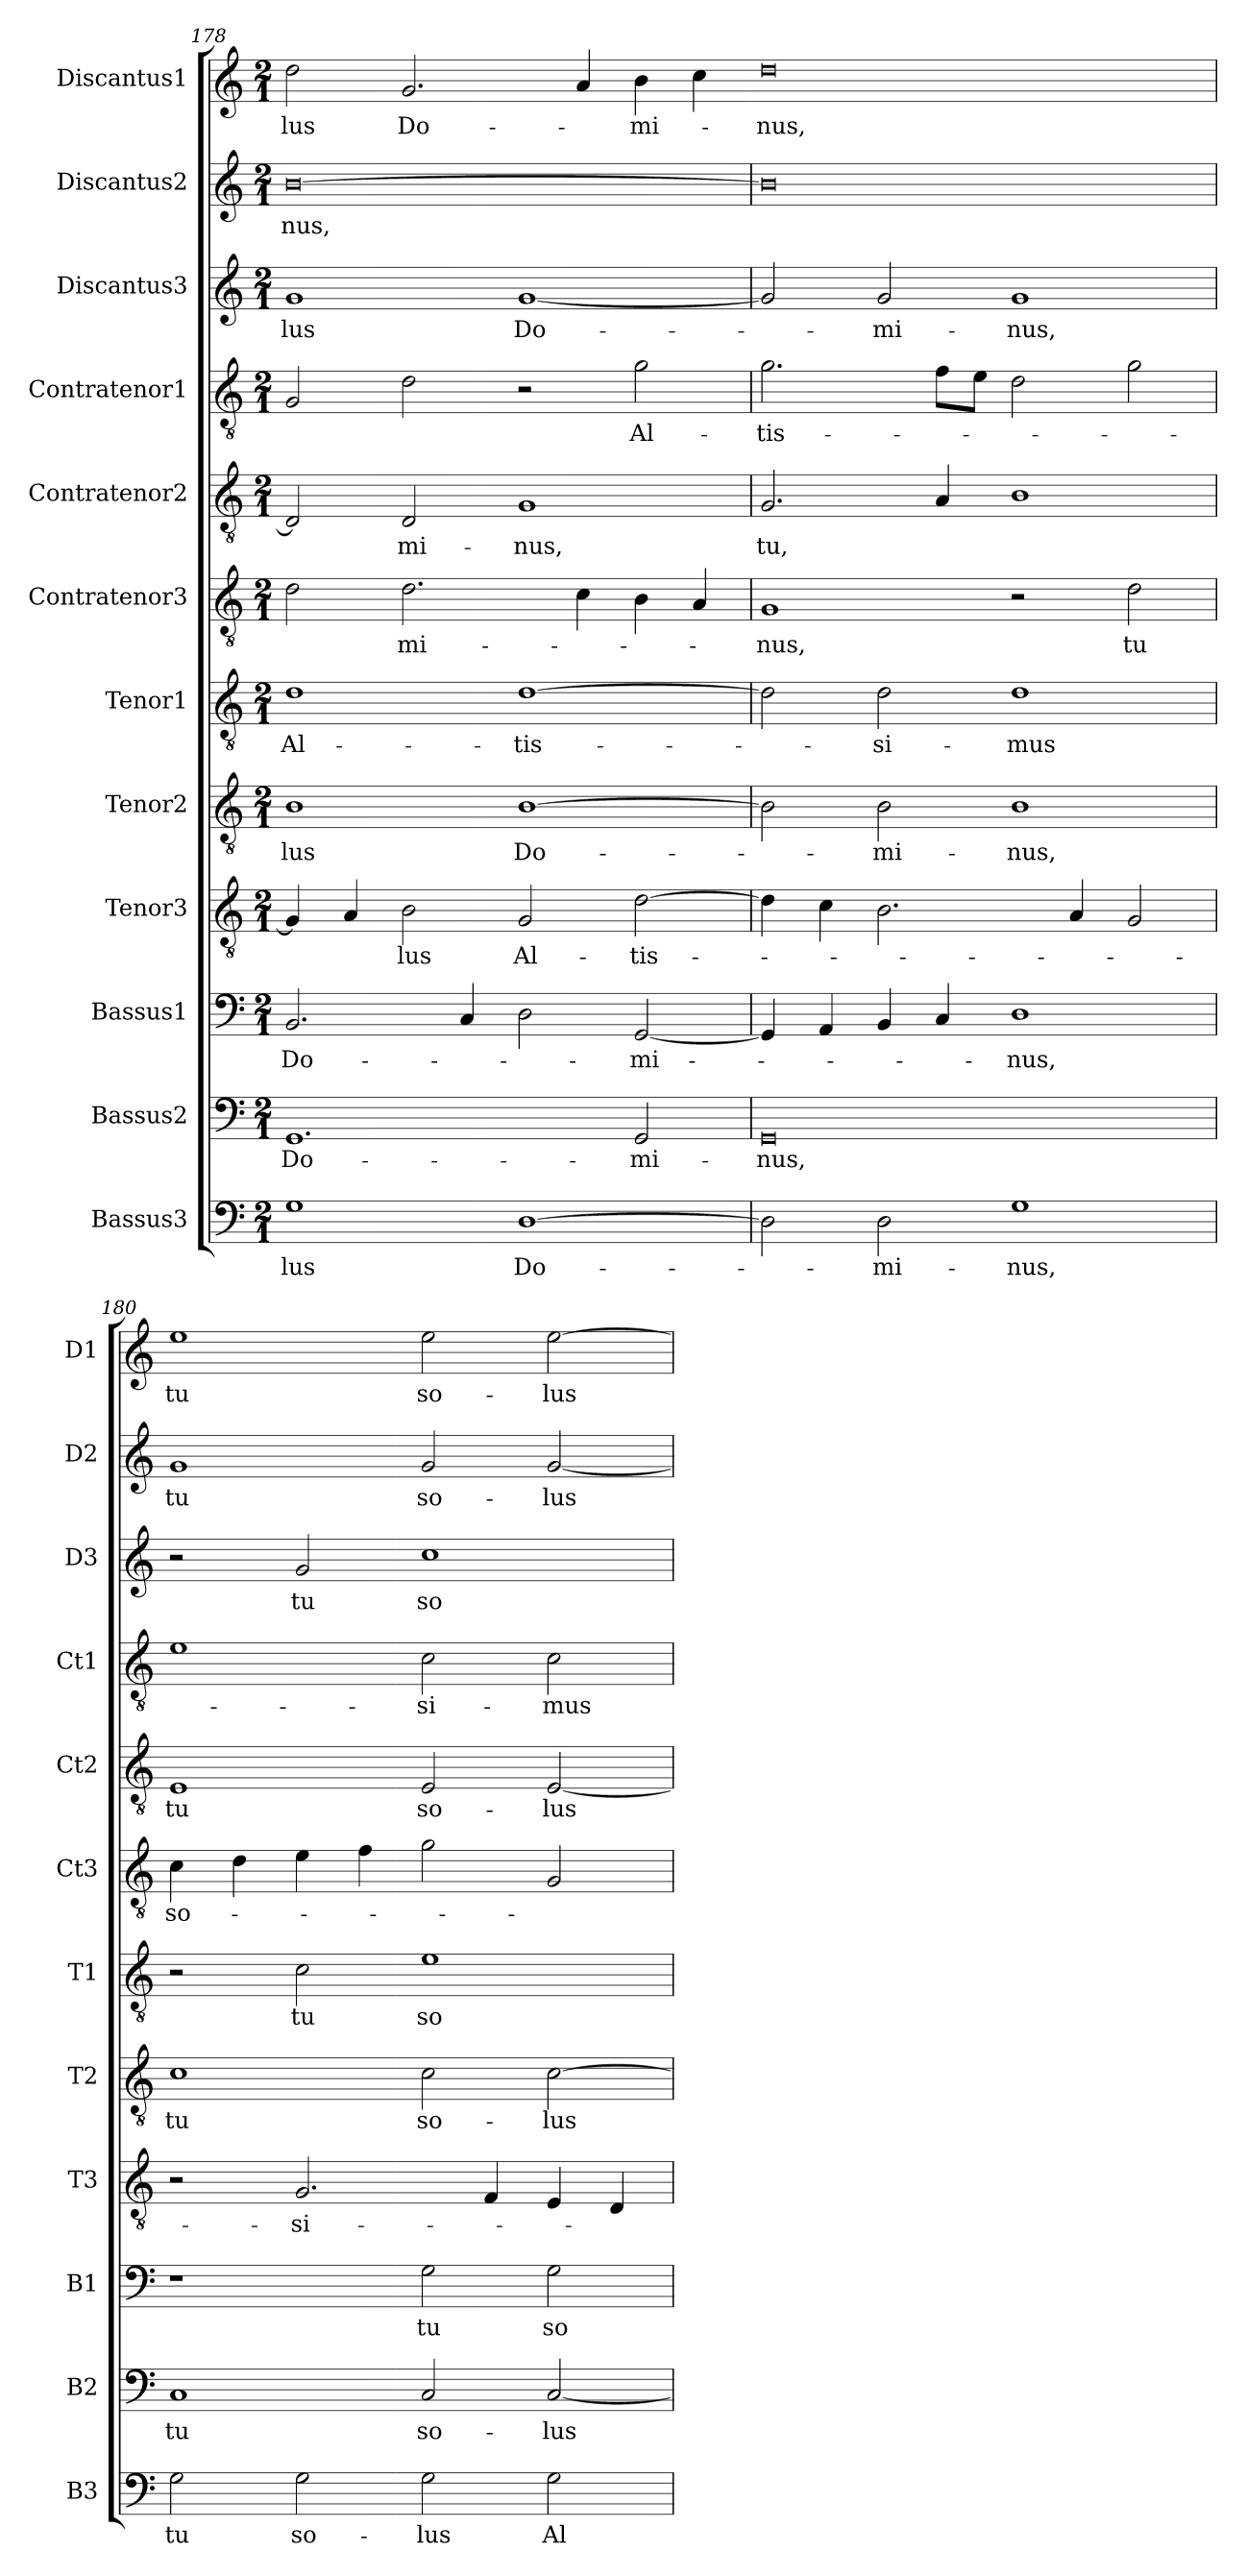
**kern	**text	**kern	**text	**kern	**text	**kern	**text	**kern	**text	**kern	**text	**kern	**text	**kern	**text	**kern	**text	**kern	**text	**kern	**text	**kern	**text
*part12	*part12	*part11	*part11	*part10	*part10	*part9	*part9	*part8	*part8	*part7	*part7	*part6	*part6	*part5	*part5	*part4	*part4	*part3	*part3	*part2	*part2	*part1	*part1
*staff12	*staff12	*staff11	*staff11	*staff10	*staff10	*staff9	*staff9	*staff8	*staff8	*staff7	*staff7	*staff6	*staff6	*staff5	*staff5	*staff4	*staff4	*staff3	*staff3	*staff2	*staff2	*staff1	*staff1
*I"Bassus3	*	*I"Bassus2	*	*I"Bassus1	*	*I"Tenor3	*	*I"Tenor2	*	*I"Tenor1	*	*I"Contratenor3	*	*I"Contratenor2	*	*I"Contratenor1	*	*I"Discantus3	*	*I"Discantus2	*	*I"Discantus1	*
*I'B3	*	*I'B2	*	*I'B1	*	*I'T3	*	*I'T2	*	*I'T1	*	*I'Ct3	*	*I'Ct2	*	*I'Ct1	*	*I'D3	*	*I'D2	*	*I'D1	*
*clefF4	*	*clefF4	*	*clefF4	*	*clefGv2	*	*clefGv2	*	*clefGv2	*	*clefGv2	*	*clefGv2	*	*clefGv2	*	*clefG2	*	*clefG2	*	*clefG2	*
*k[]	*	*k[]	*	*k[]	*	*k[]	*	*k[]	*	*k[]	*	*k[]	*	*k[]	*	*k[]	*	*k[]	*	*k[]	*	*k[]	*
*M2/1	*	*M2/1	*	*M2/1	*	*M2/1	*	*M2/1	*	*M2/1	*	*M2/1	*	*M2/1	*	*M2/1	*	*M2/1	*	*M2/1	*	*M2/1	*
=178	=178	=178	=178	=178	=178	=178	=178	=178	=178	=178	=178	=178	=178	=178	=178	=178	=178	=178	=178	=178	=178	=178	=178
1G	-lus	1.GG	Do-	2.BB	Do-	4G]	.	1B	-lus	1d	Al-	2d	.	2D]	.	2G	.	1g	-lus	[0b	-nus,	2dd	-lus
.	.	.	.	.	.	4A	.	.	.	.	.	.	.	.	.	.	.	.	.	.	.	.	.
.	.	.	.	.	.	2B	-lus	.	.	.	.	2.d	-mi-	2D	-mi-	2d	.	.	.	.	.	2.g	Do-
.	.	.	.	4C	.	.	.	.	.	.	.	.	.	.	.	.	.	.	.	.	.	.	.
[1D	Do-	.	.	2D	.	2G	Al-	[1B	Do-	[1d	-tis-	.	.	1G	-nus,	2r	.	[1g	Do-	.	.	.	.
.	.	.	.	.	.	.	.	.	.	.	.	4c	.	.	.	.	.	.	.	.	.	4a	.
.	.	2GG	-mi-	[2GG	-mi-	[2d	-tis-	.	.	.	.	4B	.	.	.	2g	Al-	.	.	.	.	4b	-mi-
.	.	.	.	.	.	.	.	.	.	.	.	4A	.	.	.	.	.	.	.	.	.	4cc	.
=179	=179-	=179	=179-	=179	=179-	=179	=179-	=179	=179-	=179	=179-	=179	=179-	=179	=179-	=179	=179-	=179	=179-	=179	=179-	=179-	=179-
2D]	.	0GG	-nus,	4GG]	.	4d]	.	2B]	.	2d]	.	1G	-nus,	2.G	tu,	2.g	-tis-	2g]	.	0b]	.	0dd	-nus,
.	.	.	.	4AA	.	4c	.	.	.	.	.	.	.	.	.	.	.	.	.	.	.	.	.
2D	-mi-	.	.	4BB	.	2.B	.	2B	-mi-	2d	-si-	.	.	.	.	.	.	2g	-mi-	.	.	.	.
.	.	.	.	4C	.	.	.	.	.	.	.	.	.	4A	.	8fL	.	.	.	.	.	.	.
.	.	.	.	.	.	.	.	.	.	.	.	.	.	.	.	8eJ	.	.	.	.	.	.	.
1G	-nus,	.	.	1D	-nus,	.	.	1B	-nus,	1d	-mus	2r	.	1B	.	2d	.	1g	-nus,	.	.	.	.
.	.	.	.	.	.	4A	.	.	.	.	.	.	.	.	.	.	.	.	.	.	.	.	.
.	.	.	.	.	.	2G	.	.	.	.	.	2d	tu	.	.	2g	.	.	.	.	.	.	.
=180	=180	=180	=180	=180	=180	=180	=180	=180	=180	=180	=180	=180	=180	=180	=180	=180	=180	=180	=180	=180	=180	=180	=180
2G	tu	1C	tu	1r	.	2r	.	1c	tu	2r	.	4c	so-	1E	tu	1e	.	2r	.	1g	tu	1ee	tu
.	.	.	.	.	.	.	.	.	.	.	.	4d	.	.	.	.	.	.	.	.	.	.	.
2G	so-	.	.	.	.	2.G	-si-	.	.	2c	tu	4e	.	.	.	.	.	2g	tu	.	.	.	.
.	.	.	.	.	.	.	.	.	.	.	.	4f	.	.	.	.	.	.	.	.	.	.	.
2G	-lus	2C	so-	2G	tu	.	.	2c	so-	1e	so-	2g	.	2E	so-	2c	-si-	1cc	so-	2g	so-	2ee	so-
.	.	.	.	.	.	4F	.	.	.	.	.	.	.	.	.	.	.	.	.	.	.	.	.
2G	Al-	[2C	-lus	2G	so-	4E	.	[2c	-lus	.	.	2G	.	[2E	-lus	2c	-mus	.	.	[2g	-lus	[2ee	-lus
.	.	.	.	.	.	4D	.	.	.	.	.	.	.	.	.	.	.	.	.	.	.	.	.
=	=	=	=	=	=	=	=	=	=	=	=	=	=	=	=	=	=	=	=	=	=	=	=
*-	*-	*-	*-	*-	*-	*-	*-	*-	*-	*-	*-	*-	*-	*-	*-	*-	*-	*-	*-	*-	*-	*-	*-
